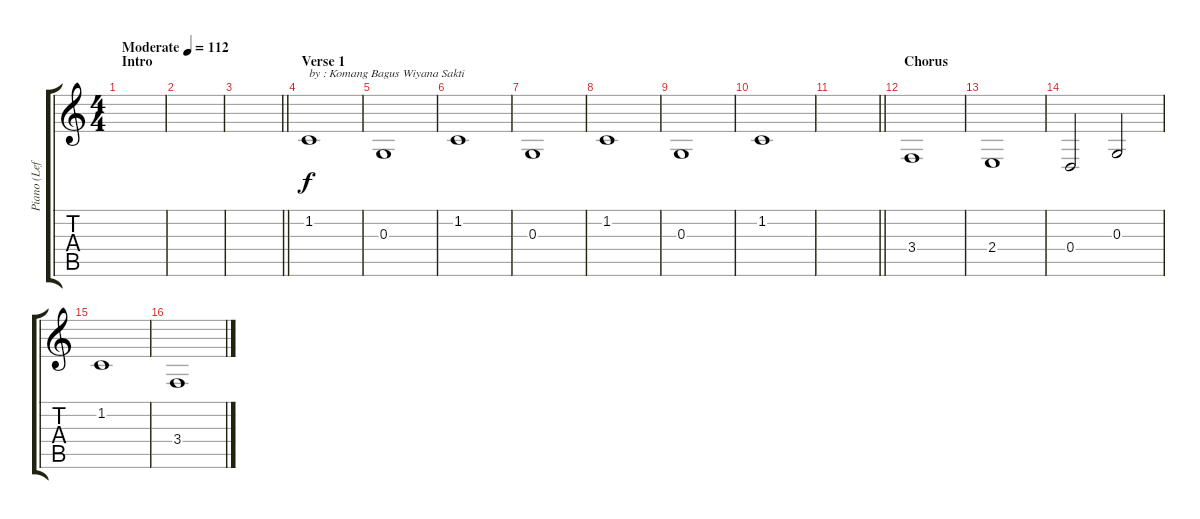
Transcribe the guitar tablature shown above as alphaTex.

\track ("Piano (Left Hand)" "Piano (Lef") {instrument acousticgrandpiano}
\staff {score tabs}
\tuning (E4 B3 G3 D3 A2 D2) {hide}
\ts (4 4)
\section ("" "Intro")
\tempo (112 "Moderate")
\clef g2
\ks c
|
|
\barLineRight lightlight
|
\section ("" "Verse 1")
1.2.1{txt "by : Komang Bagus Wiyana Sakti"} |
0.3.1 |
1.2.1 |
0.3.1 |
1.2.1 |
0.3.1 |
1.2.1 |
\barLineRight lightlight
|
\section ("" "Chorus")
3.4.1 |
2.4.1 |
0.4.2 0.3.2 |
1.2.1 |
3.4.1
